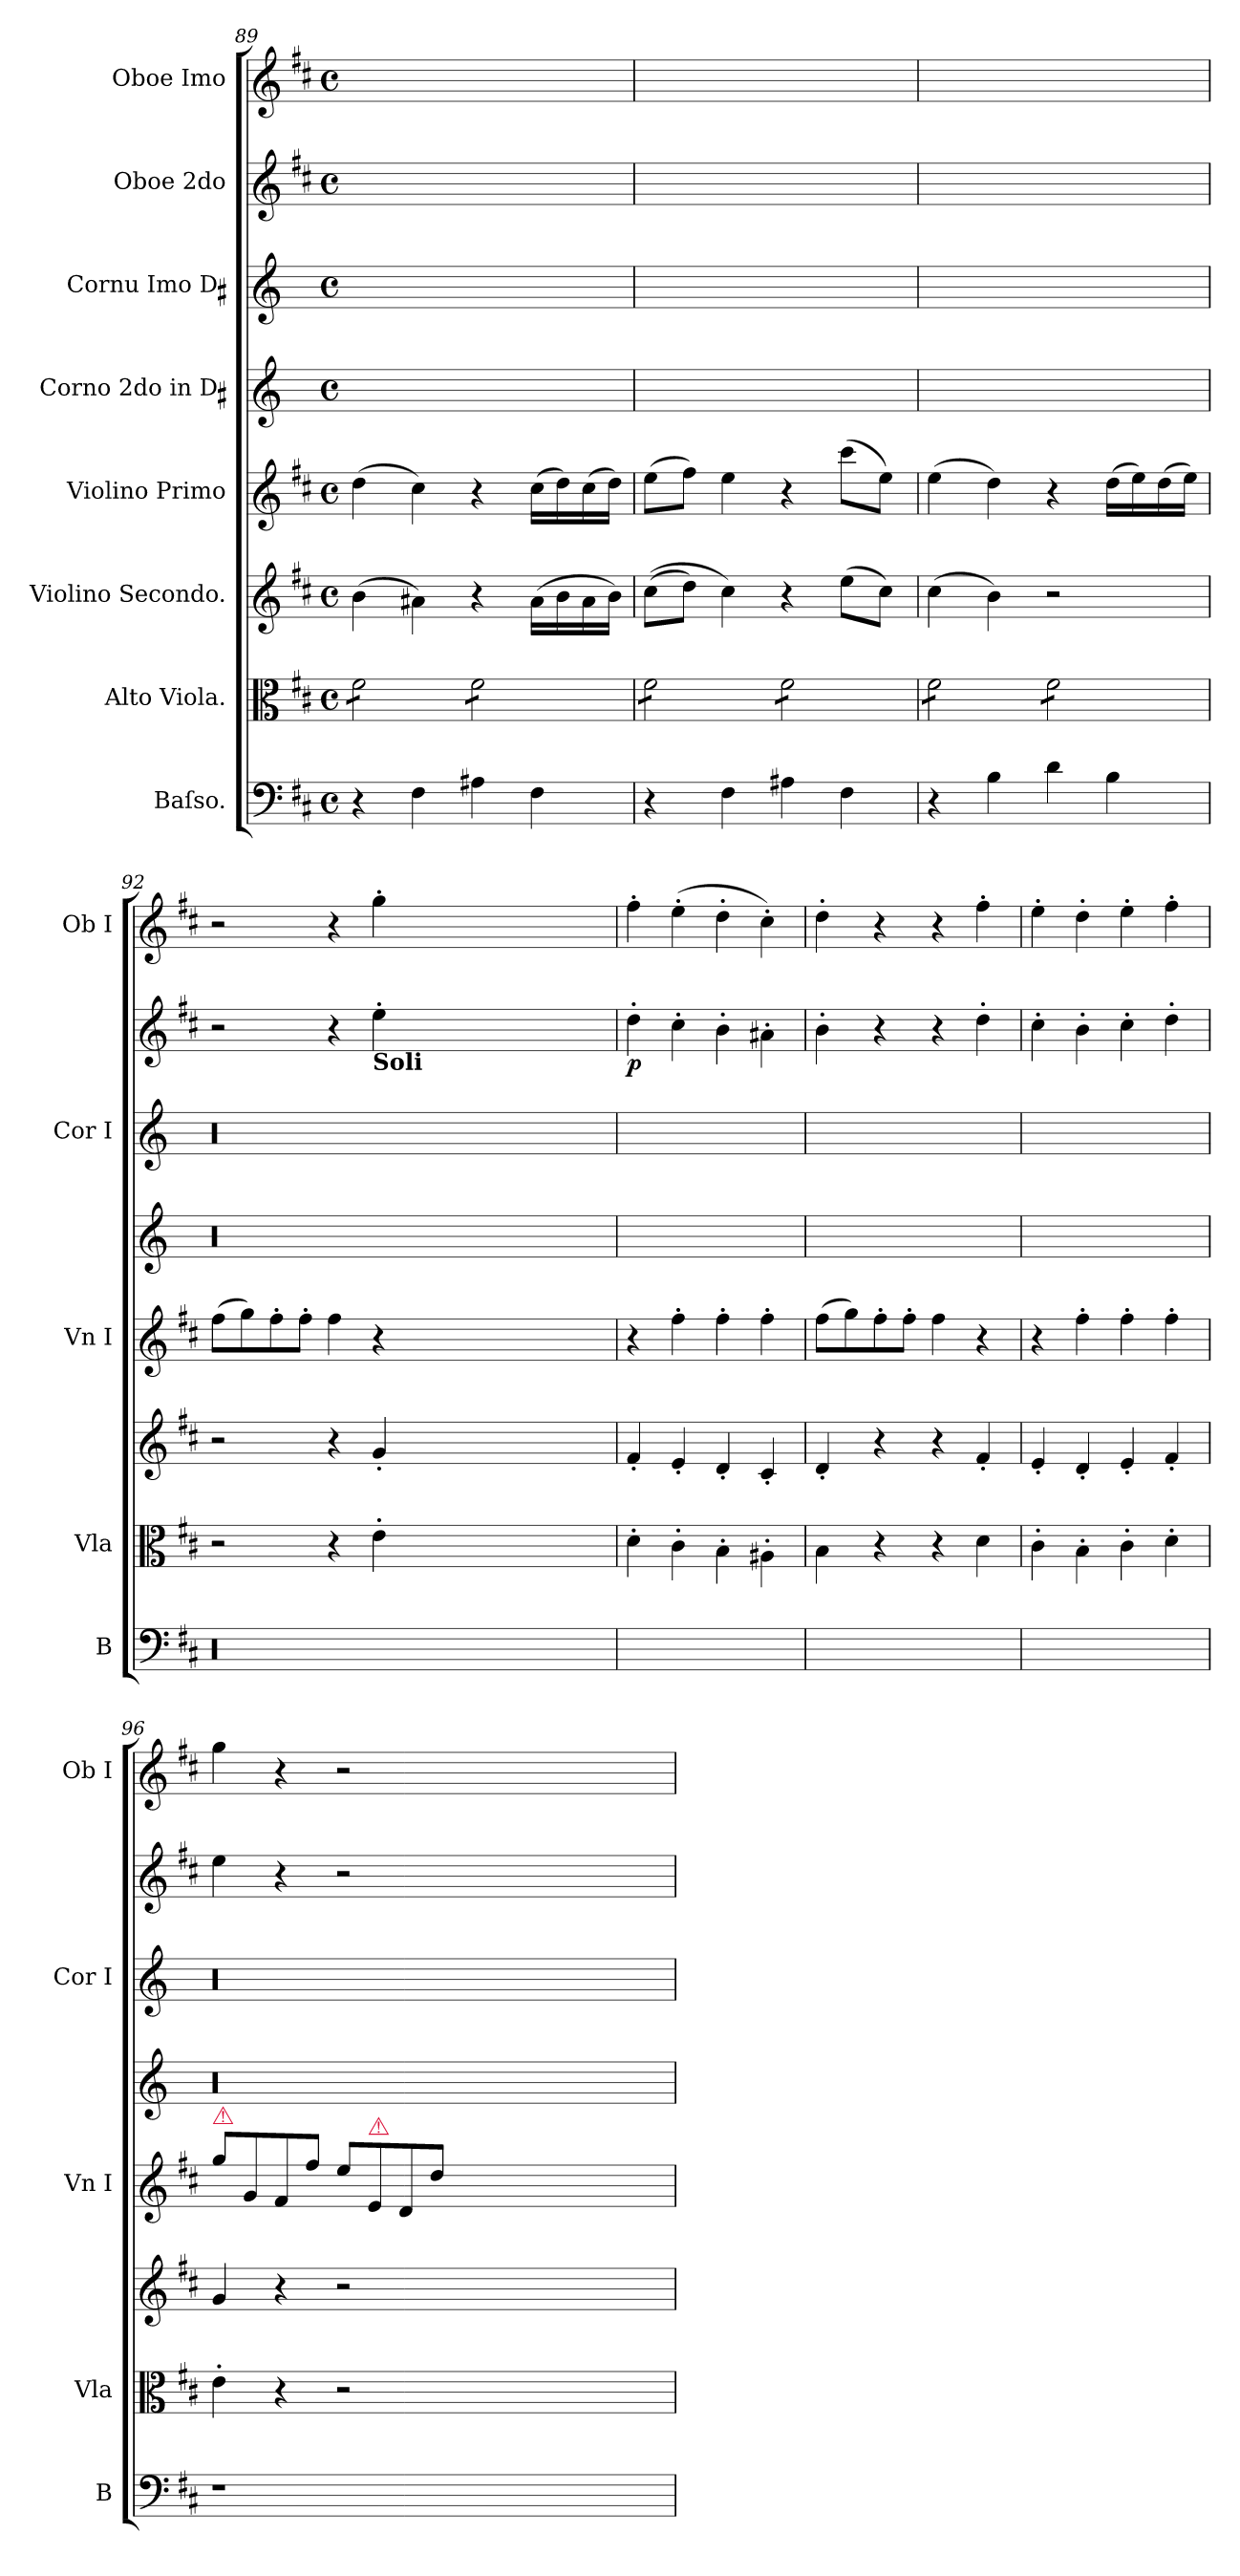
**kern	**kern	**kern	**dynam	**kern	**kern	**kern	**kern	**dynam	**kern
*part8	*part7	*part6	*part6	*part5	*part4	*part3	*part2	*part2	*part1
*staff8	*staff7	*staff6	*staff6	*staff5	*staff4	*staff3	*staff2	*staff2	*staff1
*I"Baſso.	*I"Alto Viola.	*I"Violino Secondo.	*	*I"Violino Primo	*I"Corno 2do in D#	*I"Cornu Imo D#	*I"Oboe 2do	*	*I"Oboe Imo
*I'B	*I'Vla	*	*	*I'Vn I	*	*I'Cor I	*	*	*I'Ob I
*clefF4	*clefC3	*clefG2	*	*clefG2	*clefG2	*clefG2	*clefG2	*	*clefG2
*	*	*	*	*	*ITrd-1c-2	*ITrd-1c-2	*	*	*
*k[f#c#]	*k[f#c#]	*k[f#c#]	*	*k[f#c#]	*k[f#c#]	*k[f#c#]	*k[f#c#]	*	*k[f#c#]
*D:	*D:	*D:	*	*D:	*	*	*D:	*	*D:
*M4/4	*M4/4	*M4/4	*	*M4/4	*M4/4	*M4/4	*M4/4	*	*M4/4
*met(c)	*met(c)	*met(c)	*	*met(c)	*met(c)	*met(c)	*met(c)	*	*met(c)
=89	=89	=89	=89	=89	=89	=89	=89	=89	=89
*	*tremolo	*	*	*	*	*	*	*	*
4r	8f#\L	(4b\	.	(4dd\	1ryy	1ryy	1ryy	.	1ryy
.	8f#\	.	.	.	.	.	.	.	.
4F#\	8f#\	4a#X\)	.	4cc#\)	.	.	.	.	.
.	8f#\J	.	.	.	.	.	.	.	.
4A#X\	8f#\L	4r	.	4r	.	.	.	.	.
.	8f#\	.	.	.	.	.	.	.	.
4F#\	8f#\	(16a#\LL	.	(16cc#\LL	.	.	.	.	.
.	.	16b\	.	16dd\)	.	.	.	.	.
.	8f#\J	16a#\	.	(16cc#\	.	.	.	.	.
.	.	16b\JJ)	.	16dd\JJ)	.	.	.	.	.
=90	=90	=90	=90	=90	=90	=90	=90	=90	=90
4r	8f#\L	((8cc#\L	.	(8ee\L	1ryy	1ryy	1ryy	.	1ryy
.	8f#\	8dd\J)	.	8ff#\J)	.	.	.	.	.
4F#\	8f#\	4cc#\)	.	4ee\	.	.	.	.	.
.	8f#\J	.	.	.	.	.	.	.	.
4A#X\	8f#\L	4r	.	4r	.	.	.	.	.
.	8f#\	.	.	.	.	.	.	.	.
4F#\	8f#\	(8ee\L	.	(8ccc#\L	.	.	.	.	.
.	8f#\J	8cc#\J)	.	8ee\J)	.	.	.	.	.
=91	=91	=91	=91	=91	=91	=91	=91	=91	=91
4r	8f#\L	(4cc#\	.	(4ee\	1ryy	1ryy	1ryy	.	1ryy
.	8f#\	.	.	.	.	.	.	.	.
4B\	8f#\	4b\)	.	4dd\)	.	.	.	.	.
.	8f#\J	.	.	.	.	.	.	.	.
4d\	8f#\L	2r	.	4r	.	.	.	.	.
.	8f#\	.	.	.	.	.	.	.	.
4B\	8f#\	.	.	(16dd\LL	.	.	.	.	.
.	.	.	.	16ee\)	.	.	.	.	.
.	8f#\J	.	.	(16dd\	.	.	.	.	.
*	*Xtremolo	*	*	*	*	*	*	*	*
.	.	.	.	16ee\JJ)	.	.	.	.	.
=92	=92	=92	=92	=92	=92	=92	=92	=92	=92
00r	2r	2r	.	(8ff#\L	00r	00r	2r	.	2r
.	.	.	.	8gg\)	.	.	.	.	.
.	.	.	.	8ff#'\	.	.	.	.	.
.	.	.	.	8ff#'\J	.	.	.	.	.
.	4r	4r	po	4ff#\	.	.	4r	.	4r
!	!	!	!	!	!	!	!LO:TX:b:B:t=Soli	!	!
.	4e'\	4g'/	.	4r	.	.	4ee'\	.	4gg'\
.	0.ryy	0.ryy	.	0.ryy	.	.	0.ryy	.	0.ryy
=93	=93	=93	=93	=93	=93	=93	=93	=93	=93
1ryy	4d'\	4f#'/	.	4r	1ryy	1ryy	4dd'\	p	4ff#'\
.	4c#'\	4e'/	.	4ff#'\	.	.	4cc#'\	.	(4ee'\
.	4B'\	4d'/	.	4ff#'\	.	.	4b'\	.	4dd'\
.	4A#X'\	4c#'/	.	4ff#'\	.	.	4a#X'\	.	4cc#'\)
=94	=94	=94	=94	=94	=94	=94	=94	=94	=94
1ryy	4B\	4d'/	.	(8ff#\L	1ryy	1ryy	4b'\	.	4dd'\
.	.	.	.	8gg\)	.	.	.	.	.
.	4r	4r	.	8ff#'\	.	.	4r	.	4r
.	.	.	.	8ff#'\J	.	.	.	.	.
.	4r	4r	.	4ff#\	.	.	4r	.	4r
.	4d\	4f#'/	.	4r	.	.	4dd'\	.	4ff#'\
=95	=95	=95	=95	=95	=95	=95	=95	=95	=95
1ryy	4c#'\	4e'/	.	4r	1ryy	1ryy	4cc#'\	.	4ee'\
.	4B'\	4d'/	.	4ff#'\	.	.	4b'\	.	4dd'\
.	4c#'\	4e'/	.	4ff#'\	.	.	4cc#'\	.	4ee'\
.	4d'\	4f#'/	.	4ff#'\	.	.	4dd'\	.	4ff#'\
=96	=96	=96	=96	=96	=96	=96	=96	=96	=96
!	!	!	!	!LO:TX:a:color=crimson:t=⚠	!	!	!	!	!
1r	4e'\	4g/	.	8gg\L	00r	00r	4ee\	.	4gg\
.	.	.	.	8g/	.	.	.	.	.
.	4r	4r	.	8f#/	.	.	4r	.	4r
.	.	.	.	8ff#\J	.	.	.	.	.
.	2r	2r	.	8ee\L	.	.	2r	.	2r
!	!	!	!	!LO:TX:a:color=crimson:t=⚠	!	!	!	!	!
.	.	.	.	8e/	.	.	.	.	.
.	.	.	.	8d/	.	.	.	.	.
.	.	.	.	8dd\J	.	.	.	.	.
0.ryy	0.ryy	0.ryy	.	0.ryy	.	.	0.ryy	.	0.ryy
=	=	=	=	=	=	=	=	=	=
*-	*-	*-	*-	*-	*-	*-	*-	*-	*-
